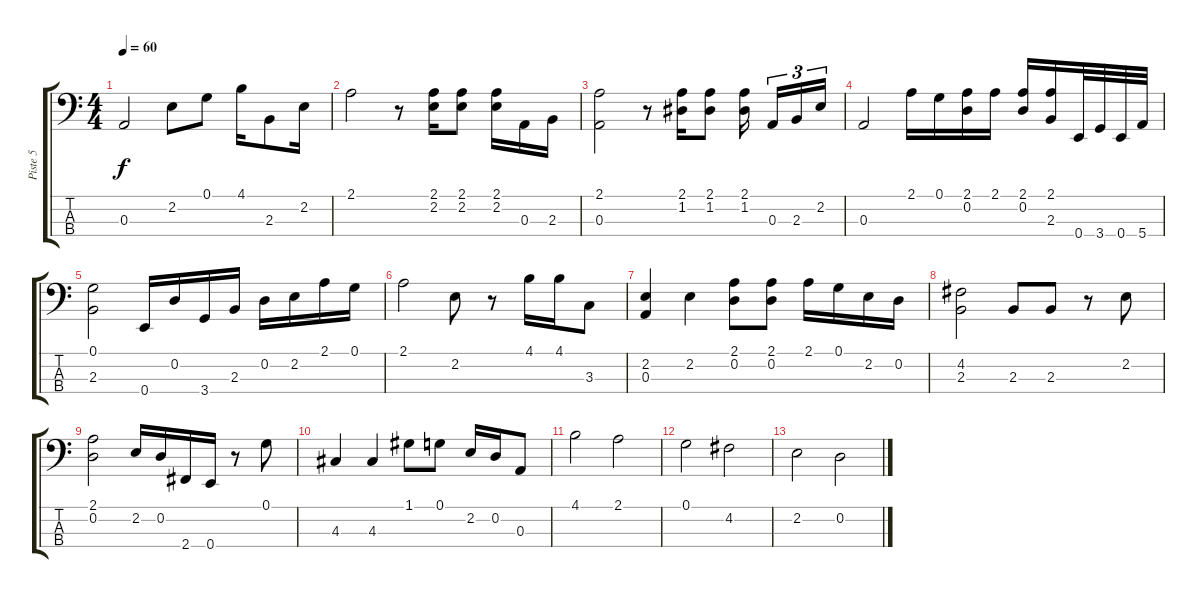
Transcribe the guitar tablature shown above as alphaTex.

\track ("Piste 5" "Piste 5") {instrument electricbassfinger}
\staff {score tabs}
\tuning (G2 D2 A1 E1) {hide}
\ts (4 4)
\tempo 60
\clef f4
\ks c
0.3.2{dy f} 2.2.8 0.1.8 4.1.16 2.3.8 2.2.16 |
2.1.2 r.8 (2.1 2.2).16 (2.1 2.2).8 (2.1 2.2).16 0.3.16 2.3.16 |
(2.1 0.3).2 r.8 (2.1 1.2).16 (2.1 1.2).8 (2.1 1.2).16 0.3.16{tu (3 2)} 2.3.16{tu (3 2)} 2.2.16{tu (3 2)} |
0.3.2 2.1.16 0.1.16 (2.1 0.2).16 2.1.16 (2.1 0.2).16 (2.1 2.3).16 0.4.32 3.4.32 0.4.32 5.4.32 |
(0.1 2.3).2 0.4.16 0.2.16 3.4.16 2.3.16 0.2.16 2.2.16 2.1.16 0.1.16 |
2.1.2 2.2.8 r.8 4.1.16 4.1.16 3.3.8 |
(2.2 0.3).4 2.2.4 (2.1 0.2).8 (2.1 0.2).8 2.1.16 0.1.16 2.2.16 0.2.16 |
(4.2 2.3).2 2.3.8 2.3.8 r.8 2.2.8 |
(2.1 0.2).2 2.2.16 0.2.16 2.4.16 0.4.16 r.8 0.1.8 |
4.3.4 4.3.4 1.1.8 0.1.8 2.2.16 0.2.16 0.3.8 |
4.1.2 2.1.2 |
0.1.2{volume 0} 4.2.2 |
2.2.2 0.2.2
